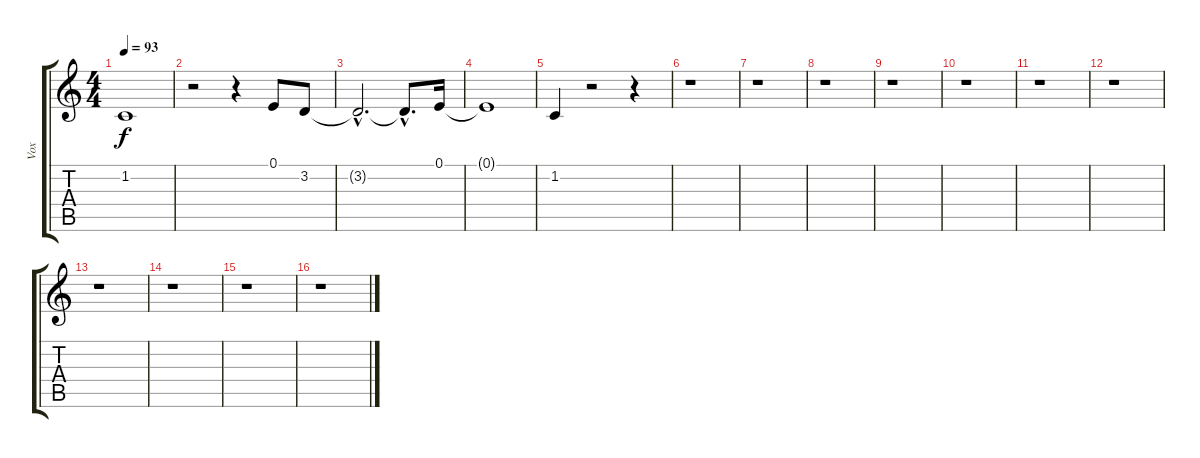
\track ("Vox" "Vox") {instrument bassoon}
\staff {score tabs}
\tuning (E4 B3 G3 D3 A2 E2) {hide}
\ts (4 4)
\tempo 93
\clef g2
\ks c
1.2{t}.1{dy f} |
r.2 r.4 0.1.8 3.2.8 |
3.2{hac t}.2{d} 3.2{hac t}.8{d} 0.1.16 |
0.1{t}.1 |
1.2.4 r.2 r.4 |
r.1 |
r.1 |
r.1 |
r.1 |
r.1 |
r.1 |
r.1 |
r.1 |
r.1 |
r.1 |
r.1
